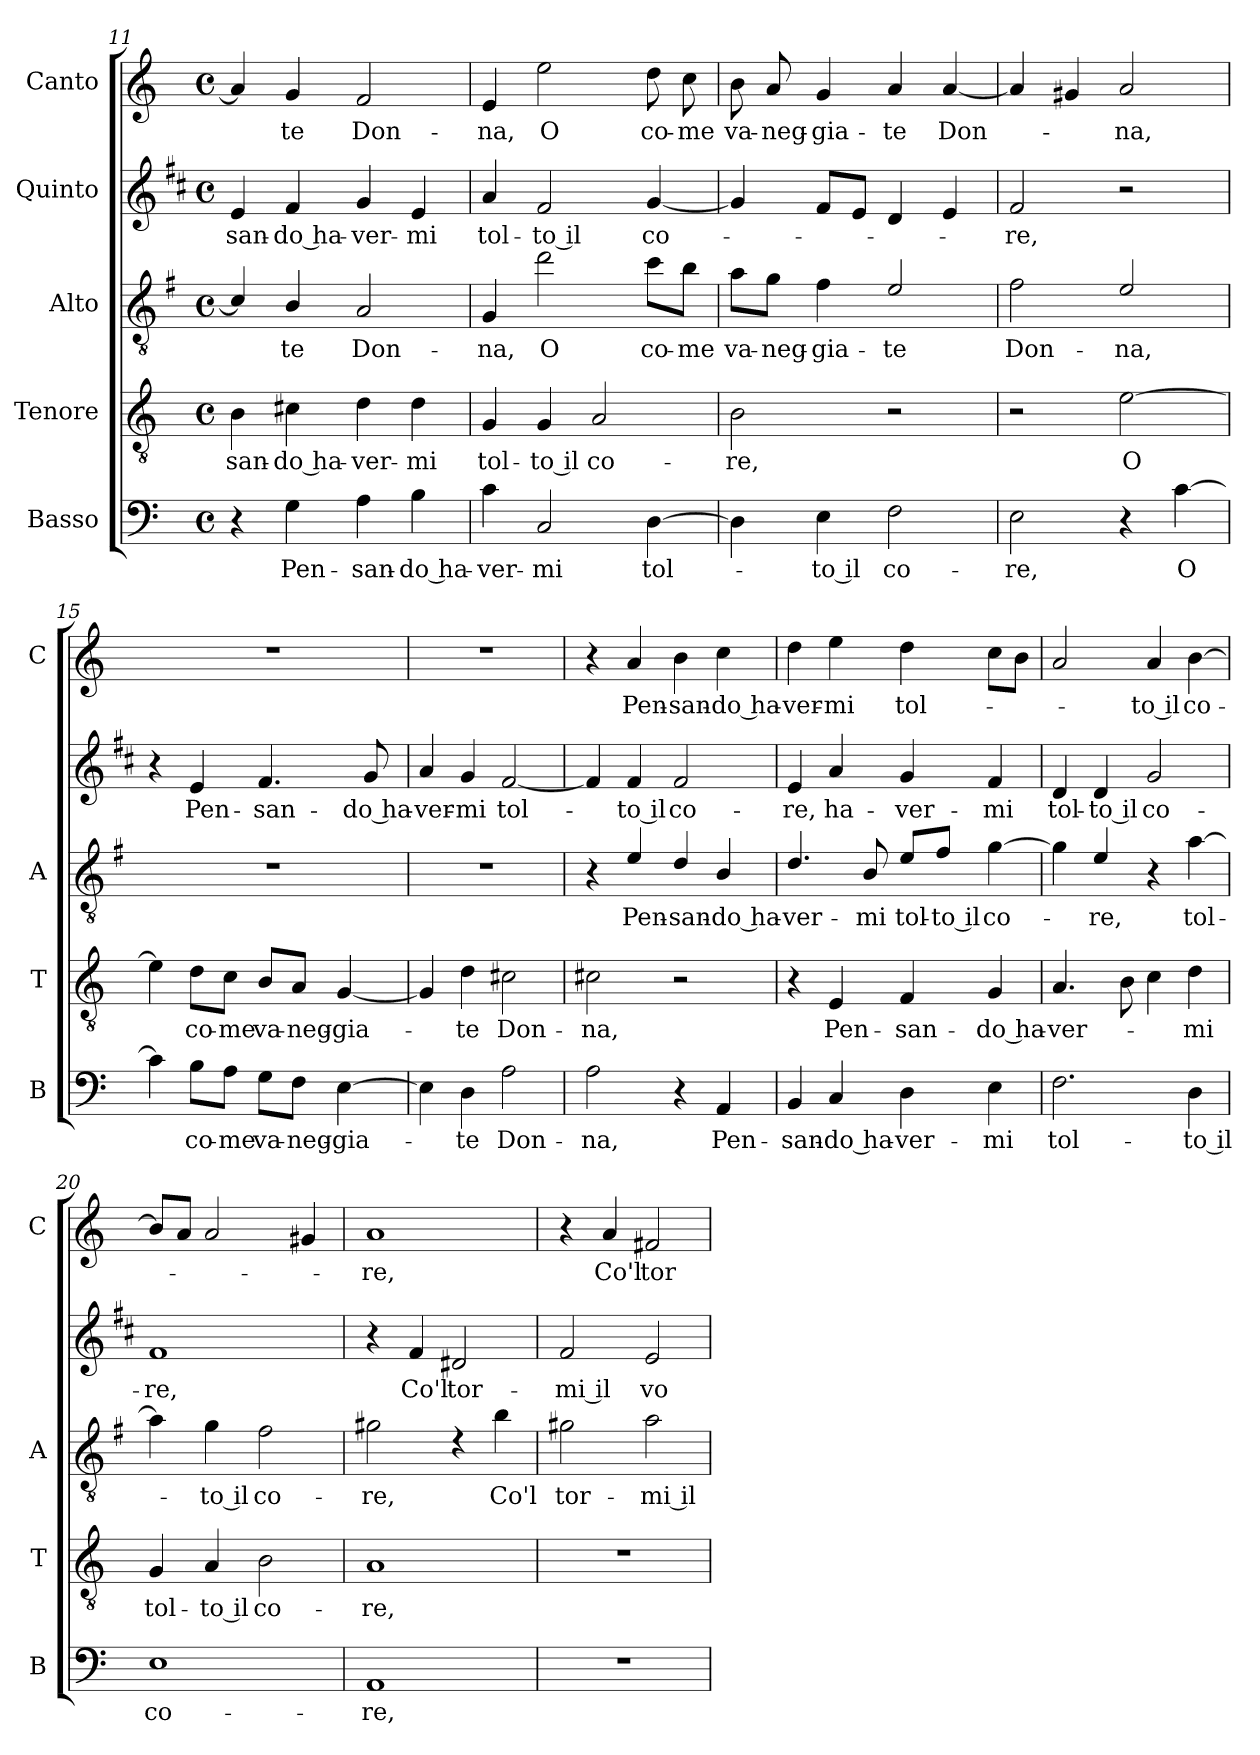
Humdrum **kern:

**kern	**text	**kern	**text	**kern	**text	**kern	**text	**kern	**text
*part5	*part5	*part4	*part4	*part3	*part3	*part2	*part2	*part1	*part1
*staff5	*staff5	*staff4	*staff4	*staff3	*staff3	*staff2	*staff2	*staff1	*staff1
*I"Basso	*	*I"Tenore	*	*I"Alto	*	*I"Quinto	*	*I"Canto	*
*I'B	*	*I'T	*	*I'A	*	*	*	*I'C	*
*clefF4	*	*clefGv2	*	*clefGv2	*	*clefG2	*	*clefG2	*
*	*	*	*	*ITrd4c7	*	*ITrd1c2	*	*	*
*k[]	*	*k[]	*	*k[]	*	*k[]	*	*k[]	*
*C:	*	*C:	*	*C:	*	*C:	*	*C:	*
*M4/4	*	*M4/4	*	*M4/4	*	*M4/4	*	*M4/4	*
*met(c)	*	*met(c)	*	*met(c)	*	*met(c)	*	*met(c)	*
=11	=11	=11	=11	=11	=11	=11	=11	=11	=11
!	!	!	!LO:LY:b	!	!	!	!LO:LY:b	!	!
4r	.	4B\	-san-	4F/]	.	4d/	-san-	4a/]	.
!	!LO:LY:b	!	!LO:LY:b	!	!LO:LY:b	!	!LO:LY:b	!	!LO:LY:b
4G\	Pen-	4c#X\	-do ha-	4E/	-te	4e/	-do ha-	4g/	-te
!	!LO:LY:b	!	!LO:LY:b	!	!LO:LY:b	!	!LO:LY:b	!	!LO:LY:b
4A\	-san-	4d\	-ver-	2D/	Don-	4f/	-ver-	2f/	Don-
!	!LO:LY:b	!	!LO:LY:b	!	!	!	!LO:LY:b	!	!
4B\	-do ha-	4d\	-mi	.	.	4d/	-mi	.	.
!!LO:LB:g=z
=12	=12	=12	=12	=12	=12	=12	=12	=12	=12
!	!LO:LY:b	!	!LO:LY:b	!	!LO:LY:b	!	!LO:LY:b	!	!LO:LY:b
4c\	-ver-	4G/	tol-	4C/	-na,	4g/	tol-	4e/	-na,
!	!LO:LY:b	!	!LO:LY:b	!	!LO:LY:b	!	!LO:LY:b	!	!LO:LY:b
2C/	-mi	4G/	-to il	2g\	O	2e/	-to il	2ee\	O
!	!	!	!LO:LY:b	!	!	!	!	!	!
.	.	2A/	co-	.	.	.	.	.	.
!	!LO:LY:b	!	!	!	!LO:LY:b	!	!LO:LY:b	!	!LO:LY:b
[4D\	tol-	.	.	8f\L	co-	[4f/	co-	8dd\	co-
!	!	!	!	!	!LO:LY:b	!	!	!	!LO:LY:b
.	.	.	.	8e\J	-me	.	.	8cc\	-me
=13	=13	=13	=13	=13	=13	=13	=13	=13	=13
!	!	!	!LO:LY:b	!	!LO:LY:b	!	!	!	!LO:LY:b
4D\]	.	2B\	-re,	8d\L	va-	4f/]	.	8b\	va-
!	!	!	!	!	!LO:LY:b	!	!	!	!LO:LY:b
.	.	.	.	8c\J	-neg-	.	.	8a/	-neg-
!	!LO:LY:b	!	!	!	!LO:LY:b	!	!	!	!LO:LY:b
4E\	-to il	.	.	4B\	-gia-	8e/L	.	4g/	-gia-
.	.	.	.	.	.	8d/J	.	.	.
!	!LO:LY:b	!	!	!	!LO:LY:b	!	!	!	!LO:LY:b
2F\	co-	2r	.	2A/	-te	4c/	.	4a/	-te
!	!	!	!	!	!	!	!	!	!LO:LY:b
.	.	.	.	.	.	4d/	.	[4a/	Don-
=14	=14	=14	=14	=14	=14	=14	=14	=14	=14
!	!LO:LY:b	!	!	!	!LO:LY:b	!	!LO:LY:b	!	!
2E\	-re,	2r	.	2B\	Don-	2e/	-re,	4a/]	.
.	.	.	.	.	.	.	.	4g#X/	.
!	!	!	!LO:LY:b	!	!LO:LY:b	!	!	!	!LO:LY:b
4r	.	[2e\	O	2A/	-na,	2r	.	2a/	-na,
!	!LO:LY:b	!	!	!	!	!	!	!	!
[4c\	O	.	.	.	.	.	.	.	.
=15	=15	=15	=15	=15	=15	=15	=15	=15	=15
4c\]	.	4e\]	.	1r	.	4r	.	1r	.
!	!LO:LY:b	!	!LO:LY:b	!	!	!	!LO:LY:b	!	!
8B\L	co-	8d\L	co-	.	.	4d/	Pen-	.	.
!	!LO:LY:b	!	!LO:LY:b	!	!	!	!	!	!
8A\J	-me	8c\J	-me	.	.	.	.	.	.
!	!LO:LY:b	!	!LO:LY:b	!	!	!	!LO:LY:b	!	!
8G\L	va-	8B/L	va-	.	.	4.e/	-san-	.	.
!	!LO:LY:b	!	!LO:LY:b	!	!	!	!	!	!
8F\J	-neg-	8A/J	-neg-	.	.	.	.	.	.
!	!LO:LY:b	!	!LO:LY:b	!	!	!	!	!	!
[4E\	-gia-	[4G/	-gia-	.	.	.	.	.	.
!	!	!	!	!	!	!	!LO:LY:b	!	!
.	.	.	.	.	.	8f/	-do ha-	.	.
=16	=16	=16	=16	=16	=16	=16	=16	=16	=16
!	!	!	!	!	!	!	!LO:LY:b	!	!
4E\]	.	4G/]	.	1r	.	4g/	-ver-	1r	.
!	!LO:LY:b	!	!LO:LY:b	!	!	!	!LO:LY:b	!	!
4D\	-te	4d\	-te	.	.	4f/	-mi	.	.
!	!LO:LY:b	!	!LO:LY:b	!	!	!	!LO:LY:b	!	!
2A\	Don-	2c#X\	Don-	.	.	[2e/	tol-	.	.
=17	=17	=17	=17	=17	=17	=17	=17	=17	=17
!	!LO:LY:b	!	!LO:LY:b	!	!	!	!	!	!
2A\	-na,	2c#X\	-na,	4r	.	4e/]	.	4r	.
!	!	!	!	!	!LO:LY:b	!	!LO:LY:b	!	!LO:LY:b
.	.	.	.	4A/	Pen-	4e/	-to il	4a/	Pen-
!	!	!	!	!	!LO:LY:b	!	!LO:LY:b	!	!LO:LY:b
4r	.	2r	.	4G/	-san-	2e/	co-	4b\	-san-
!	!LO:LY:b	!	!	!	!LO:LY:b	!	!	!	!LO:LY:b
4AA/	Pen-	.	.	4E/	-do ha-	.	.	4cc\	-do ha-
!!LO:PB:g=z
=18	=18	=18	=18	=18	=18	=18	=18	=18	=18
!	!LO:LY:b	!	!	!	!LO:LY:b	!	!LO:LY:b	!	!LO:LY:b
4BB/	-san-	4r	.	4.G/	-ver-	4d/	-re,	4dd\	-ver-
!	!LO:LY:b	!	!LO:LY:b	!	!	!	!LO:LY:b	!	!LO:LY:b
4C/	-do ha-	4E/	Pen-	.	.	4g/	ha-	4ee\	-mi
!	!	!	!	!	!LO:LY:b	!	!	!	!
.	.	.	.	8E/	-mi	.	.	.	.
!	!LO:LY:b	!	!LO:LY:b	!	!LO:LY:b	!	!LO:LY:b	!	!LO:LY:b
4D\	-ver-	4F/	-san-	8A/L	tol-	4f/	-ver-	4dd\	tol-
!	!	!	!	!	!LO:LY:b	!	!	!	!
.	.	.	.	8B/J	-to il	.	.	.	.
!	!LO:LY:b	!	!LO:LY:b	!	!LO:LY:b	!	!LO:LY:b	!	!
4E\	-mi	4G/	-do ha-	[4c\	co-	4e/	-mi	8cc\L	.
.	.	.	.	.	.	.	.	8b\J	.
=19	=19	=19	=19	=19	=19	=19	=19	=19	=19
!	!LO:LY:b	!	!LO:LY:b	!	!	!	!LO:LY:b	!	!
2.F\	tol-	4.A/	-ver-	4c\]	.	4c/	tol-	2a/	.
!	!	!	!	!	!LO:LY:b	!	!LO:LY:b	!	!
.	.	.	.	4A/	-re,	4c/	-to il	.	.
.	.	8B\	.	.	.	.	.	.	.
!	!	!	!	!	!	!	!LO:LY:b	!	!LO:LY:b
.	.	4c\	.	4r	.	2f/	co-	4a/	-to il
!	!LO:LY:b	!	!LO:LY:b	!	!LO:LY:b	!	!	!	!LO:LY:b
4D\	-to il	4d\	-mi	[4d\	tol-	.	.	[4b\	co-
=20	=20	=20	=20	=20	=20	=20	=20	=20	=20
!	!LO:LY:b	!	!LO:LY:b	!	!	!	!LO:LY:b	!	!
1E	co-	4G/	tol-	4d\]	.	1e	-re,	8b/L]	.
.	.	.	.	.	.	.	.	8a/J	.
!	!	!	!LO:LY:b	!	!LO:LY:b	!	!	!	!
.	.	4A/	-to il	4c\	-to il	.	.	2a/	.
!	!	!	!LO:LY:b	!	!LO:LY:b	!	!	!	!
.	.	2B\	co-	2B\	co-	.	.	.	.
.	.	.	.	.	.	.	.	4g#X/	.
=21	=21	=21	=21	=21	=21	=21	=21	=21	=21
!	!LO:LY:b	!	!LO:LY:b	!	!LO:LY:b	!	!	!	!LO:LY:b
1AA	-re,	1A	-re,	2c#X\	-re,	4r	.	1a	-re,
!	!	!	!	!	!	!	!LO:LY:b	!	!
.	.	.	.	.	.	4e/	Co'l	.	.
!	!	!	!	!	!	!	!LO:LY:b	!	!
.	.	.	.	4rc	.	2c#X/	tor-	.	.
!	!	!	!	!	!LO:LY:b	!	!	!	!
.	.	.	.	4e\	Co'l	.	.	.	.
=22	=22	=22	=22	=22	=22	=22	=22	=22	=22
!	!	!	!	!	!LO:LY:b	!	!LO:LY:b	!	!
1r	.	1r	.	2c#X\	tor-	2e/	-mi il	4r	.
!	!	!	!	!	!	!	!	!	!LO:LY:b
.	.	.	.	.	.	.	.	4a/	Co'l
!	!	!	!	!	!LO:LY:b	!	!LO:LY:b	!	!LO:LY:b
.	.	.	.	2d\	-mi il	2d/	vo-	2f#X/	tor-
=	=	=	=	=	=	=	=	=	=
*-	*-	*-	*-	*-	*-	*-	*-	*-	*-
